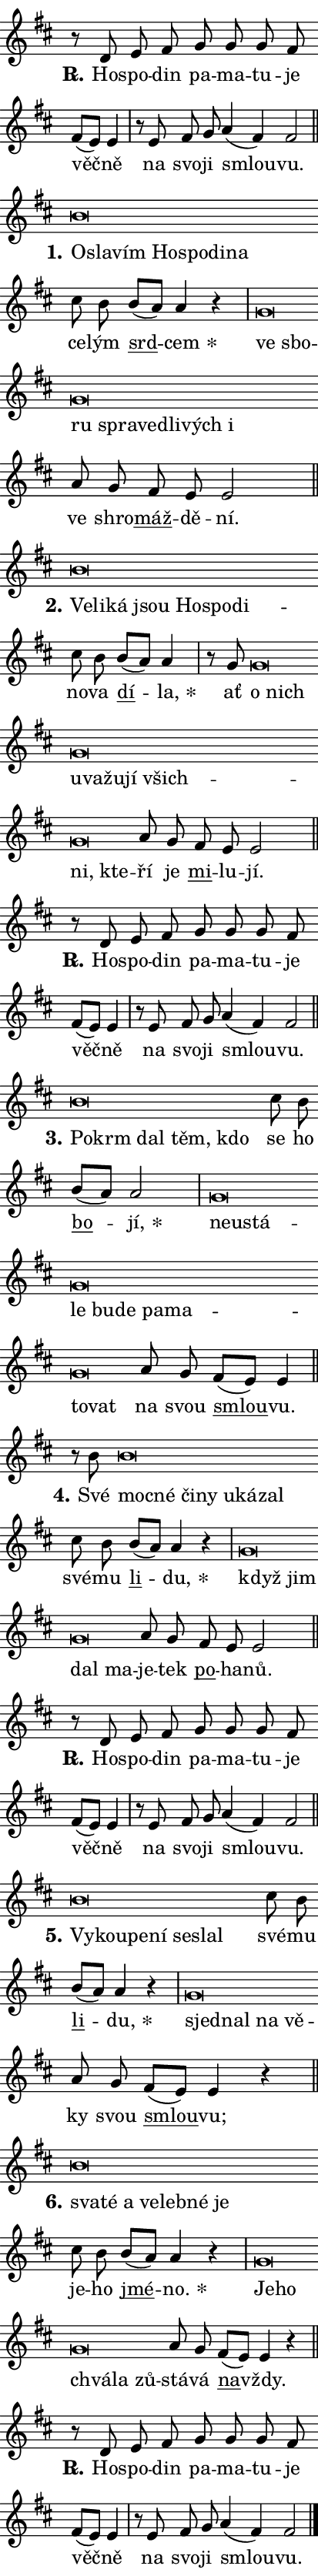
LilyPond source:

\version "2.22.1"
\header { tagline = "" }
\paper {
  indent = 0\cm
  top-margin = 0\cm
  right-margin = 0\cm
  bottom-margin = 0\cm
  left-margin = 0\cm
  paper-width = 7\cm
  page-breaking = #ly:one-page-breaking
  system-system-spacing.basic-distance = #11
  score-system-spacing.basic-distance = #11.3
  ragged-last = ##f
}


%% Author: Thomas Morley
%% https://lists.gnu.org/archive/html/lilypond-user/2020-05/msg00002.html
#(define (line-position grob)
"Returns position of @var[grob} in current system:
   @code{'start}, if at first time-step
   @code{'end}, if at last time-step
   @code{'middle} otherwise
"
  (let* ((col (ly:item-get-column grob))
         (ln (ly:grob-object col 'left-neighbor))
         (rn (ly:grob-object col 'right-neighbor))
         (col-to-check-left (if (ly:grob? ln) ln col))
         (col-to-check-right (if (ly:grob? rn) rn col))
         (break-dir-left
           (and
             (ly:grob-property col-to-check-left 'non-musical #f)
             (ly:item-break-dir col-to-check-left)))
         (break-dir-right
           (and
             (ly:grob-property col-to-check-right 'non-musical #f)
             (ly:item-break-dir col-to-check-right))))
        (cond ((eqv? 1 break-dir-left) 'start)
              ((eqv? -1 break-dir-right) 'end)
              (else 'middle))))

#(define (tranparent-at-line-position vctor)
  (lambda (grob)
  "Relying on @code{line-position} select the relevant enry from @var{vctor}.
Used to determine transparency,"
    (case (line-position grob)
      ((end) (not (vector-ref vctor 0)))
      ((middle) (not (vector-ref vctor 1)))
      ((start) (not (vector-ref vctor 2))))))

noteHeadBreakVisibility =
#(define-music-function (break-visibility)(vector?)
"Makes @code{NoteHead}s transparent relying on @var{break-visibility}"
#{
  \override NoteHead.transparent =
    #(tranparent-at-line-position break-visibility)
#})

#(define delete-ledgers-for-transparent-note-heads
  (lambda (grob)
    "Reads whether a @code{NoteHead} is transparent.
If so this @code{NoteHead} is removed from @code{'note-heads} from
@var{grob}, which is supposed to be @code{LedgerLineSpanner}.
As a result ledgers are not printed for this @code{NoteHead}"
    (let* ((nhds-array (ly:grob-object grob 'note-heads))
           (nhds-list
             (if (ly:grob-array? nhds-array)
                 (ly:grob-array->list nhds-array)
                 '()))
           ;; Relies on the transparent-property being done before
           ;; Staff.LedgerLineSpanner.after-line-breaking is executed.
           ;; This is fragile ...
           (to-keep
             (remove
               (lambda (nhd)
                 (ly:grob-property nhd 'transparent #f))
               nhds-list)))
      ;; TODO find a better method to iterate over grob-arrays, similiar
      ;; to filter/remove etc for lists
      ;; For now rebuilt from scratch
      (set! (ly:grob-object grob 'note-heads)  '())
      (for-each
        (lambda (nhd)
          (ly:pointer-group-interface::add-grob grob 'note-heads nhd))
        to-keep))))

hideNotes = {
  \noteHeadBreakVisibility #begin-of-line-visible
}
unHideNotes = {
  \noteHeadBreakVisibility #all-visible
}

% work-around for resetting accidentals
% https://lilypond.org/doc/v2.23/Documentation/notation/displaying-rhythms#unmetered-music
cadenzaMeasure = {
  \cadenzaOff
  \partial 1024 s1024
  \cadenzaOn
}

#(define-markup-command (accent layout props text) (markup?)
  "Underline accented syllable"
  (interpret-markup layout props
    #{\markup \override #'(offset . 4.3) \underline { #text }#}))

responsum = \markup \concat {
  "R" \hspace #-1.05 \path #0.1 #'((moveto 0 0.07) (lineto 0.9 0.8)) \hspace #0.05 "."
}

\layout {
    \context {
        \Staff
        \remove "Time_signature_engraver"
        \override LedgerLineSpanner.after-line-breaking = #delete-ledgers-for-transparent-note-heads
    }
    \context {
        \Voice {
            \override NoteHead.output-attributes = #'((class . "notehead"))
            \override Hairpin.height = #0.55
        }
    }
    \context {
        \Lyrics {
            \override StanzaNumber.output-attributes = #'((class . "stanzanumber"))
            \override LyricSpace.minimum-distance = #0.9
            \override LyricText.font-name = #"TeX Gyre Schola"
            \override LyricText.font-size = 1
            \override StanzaNumber.font-name = #"TeX Gyre Schola Bold"
            \override StanzaNumber.font-size = 1
        }
    }
}

% magnetic-lyrics.ily
%
%   written by
%     Jean Abou Samra <jean@abou-samra.fr>
%     Werner Lemberg <wl@gnu.org>
%
%   adapted by
%     Jiri Hon <jiri.hon@gmail.com>
%
% Version 2022-Apr-15

% https://www.mail-archive.com/lilypond-user@gnu.org/msg149350.html

#(define (Left_hyphen_pointer_engraver context)
   "Collect syllable-hyphen-syllable occurrences in lyrics and store
them in properties.  This engraver only looks to the left.  For
example, if the lyrics input is @code{foo -- bar}, it does the
following.

@itemize @bullet
@item
Set the @code{text} property of the @code{LyricHyphen} grob between
@q{foo} and @q{bar} to @code{foo}.

@item
Set the @code{left-hyphen} property of the @code{LyricText} grob with
text @q{foo} to the @code{LyricHyphen} grob between @q{foo} and
@q{bar}.
@end itemize

Use this auxiliary engraver in combination with the
@code{lyric-@/text::@/apply-@/magnetic-@/offset!} hook."
   (let ((hyphen #f)
         (text #f))
     (make-engraver
      (acknowledgers
       ((lyric-syllable-interface engraver grob source-engraver)
        (set! text grob)))
      (end-acknowledgers
       ((lyric-hyphen-interface engraver grob source-engraver)
        ;(when (not (grob::has-interface grob 'lyric-space-interface))
          (set! hyphen grob)));)
      ((stop-translation-timestep engraver)
       (when (and text hyphen)
         (ly:grob-set-object! text 'left-hyphen hyphen))
       (set! text #f)
       (set! hyphen #f)))))

#(define (lyric-text::apply-magnetic-offset! grob)
   "If the space between two syllables is less than the value in
property @code{LyricText@/.details@/.squash-threshold}, move the right
syllable to the left so that it gets concatenated with the left
syllable.

Use this function as a hook for
@code{LyricText@/.after-@/line-@/breaking} if the
@code{Left_@/hyphen_@/pointer_@/engraver} is active."
   (let ((hyphen (ly:grob-object grob 'left-hyphen #f)))
     (when hyphen
       (let ((left-text (ly:spanner-bound hyphen LEFT)))
         (when (grob::has-interface left-text 'lyric-syllable-interface)
           (let* ((common (ly:grob-common-refpoint grob left-text X))
                  (this-x-ext (ly:grob-extent grob common X))
                  (left-x-ext
                   (begin
                     ;; Trigger magnetism for left-text.
                     (ly:grob-property left-text 'after-line-breaking)
                     (ly:grob-extent left-text common X)))
                  ;; `delta` is the gap width between two syllables.
                  (delta (- (interval-start this-x-ext)
                            (interval-end left-x-ext)))
                  (details (ly:grob-property grob 'details))
                  (threshold (assoc-get 'squash-threshold details 0.2)))
             (when (< delta threshold)
               (let* (;; We have to manipulate the input text so that
                      ;; ligatures crossing syllable boundaries are not
                      ;; disabled.  For languages based on the Latin
                      ;; script this is essentially a beautification.
                      ;; However, for non-Western scripts it can be a
                      ;; necessity.
                      (lt (ly:grob-property left-text 'text))
                      (rt (ly:grob-property grob 'text))
                      (is-space (grob::has-interface hyphen 'lyric-space-interface))
                      (space (if is-space " " ""))
                      (space-markup (grob-interpret-markup grob " "))
                      (space-size (interval-length (ly:stencil-extent space-markup X)))
                      (extra-delta (if is-space space-size 0))
                      ;; Append new syllable.
                      (ltrt-space (if (and (string? lt) (string? rt))
                                (string-append lt space rt)
                                (make-concat-markup (list lt space rt))))
                      ;; Right-align `ltrt` to the right side.
                      (ltrt-space-markup (grob-interpret-markup
                               grob
                               (make-translate-markup
                                (cons (interval-length this-x-ext) 0)
                                (make-right-align-markup ltrt-space)))))
                 (begin
                   ;; Don't print `left-text`.
                   (ly:grob-set-property! left-text 'stencil #f)
                   ;; Set text and stencil (which holds all collected
                   ;; syllables so far) and shift it to the left.
                   (ly:grob-set-property! grob 'text ltrt-space)
                   (ly:grob-set-property! grob 'stencil ltrt-space-markup)
                   (ly:grob-translate-axis! grob (- (- delta extra-delta)) X))))))))))


#(define (lyric-hyphen::displace-bounds-first grob)
   ;; Make very sure this callback isn't triggered too early.
   (let ((left (ly:spanner-bound grob LEFT))
         (right (ly:spanner-bound grob RIGHT)))
     (ly:grob-property left 'after-line-breaking)
     (ly:grob-property right 'after-line-breaking)
     (ly:lyric-hyphen::print grob)))

squashThreshold = #0.4

\layout {
  \context {
    \Lyrics
    \consists #Left_hyphen_pointer_engraver
    \override LyricText.after-line-breaking =
      #lyric-text::apply-magnetic-offset!
    \override LyricHyphen.stencil = #lyric-hyphen::displace-bounds-first
    \override LyricText.details.squash-threshold = \squashThreshold
    \override LyricHyphen.minimum-distance = 0
    \override LyricHyphen.minimum-length = \squashThreshold
  }
}

squash = \override LyricText.details.squash-threshold = 9999
unSquash = \override LyricText.details.squash-threshold = \squashThreshold

left = \override LyricText.self-alignment-X = #LEFT
unLeft = \revert LyricText.self-alignment-X

starOffset = #(lambda (grob) 
                (let ((x_offset (ly:self-alignment-interface::aligned-on-x-parent grob)))
                  (if (= x_offset 0) 0 (+ x_offset 1.2))))

star = #(define-music-function (syllable)(string?)
"Append star separator at the end of a syllable"
#{
  \once \override LyricText.X-offset = #starOffset
  \lyricmode { \markup {
    #syllable
    \override #'((font-name . "TeX Gyre Schola Bold")) \hspace #0.2 \lower #0.65 \larger "*"
  } }
#})

starAccent = #(define-music-function (syllable)(string?)
"Append star separator at the end of a syllable and make accent"
#{
  \once \override LyricText.X-offset = #starOffset
  \lyricmode { \markup {
    \accent #syllable
    \override #'((font-name . "TeX Gyre Schola Bold")) \hspace #0.2 \lower #0.65 \larger "*"
  } }
#})

breath = #(define-music-function (syllable)(string?)
"Append breathing indicator at the end of a syllable"
#{
  \lyricmode { \markup { #syllable "+" } }
#})

optionalBreath = #(define-music-function (syllable)(string?)
"Append optional breathing indicator at the end of a syllable"
#{
  \lyricmode { \markup { #syllable "(+)" } }
#})


\score {
    <<
        \new Voice = "melody" { \cadenzaOn \key d \major \relative { r8 d' e fis g g g fis \bar "" fis[( e)] e4 \cadenzaMeasure \bar "|" r8 e fis g \bar "" a4( fis) fis2 \cadenzaMeasure \bar "||" \break } }
        \new Lyrics \lyricsto "melody" { \lyricmode { \set stanza = \responsum
Ho -- spo -- din pa -- ma -- tu -- je věč -- ně na svo -- ji smlou -- vu. } }
    >>
    \layout {}
}

\score {
    <<
        \new Voice = "melody" { \cadenzaOn \key d \major \relative { b'\breve*1/16 \hideNotes \breve*1/16 \bar "" \breve*1/16 \bar "" \breve*1/16 \bar "" \breve*1/16 \bar "" \breve*1/16 \breve*1/16 \bar "" \unHideNotes cis8 b \bar "" b[( a)] a4 r \cadenzaMeasure \bar "|" g\breve*1/16 \hideNotes \breve*1/16 \bar "" \breve*1/16 \bar "" \breve*1/16 \bar "" \breve*1/16 \bar "" \breve*1/16 \bar "" \breve*1/16 \breve*1/16 \bar "" \unHideNotes a8 g \bar "" fis e e2 \cadenzaMeasure \bar "||" \break } }
        \new Lyrics \lyricsto "melody" { \lyricmode { \set stanza = "1."
\left O -- \squash sla -- vím Ho -- spo -- di -- na \unLeft \unSquash ce -- lým \markup \accent srd -- \star cem \left ve \squash sbo -- ru spra -- ve -- dli -- vých i \unLeft \unSquash ve shro -- \markup \accent máž -- dě -- ní. } }
    >>
    \layout {}
}

\score {
    <<
        \new Voice = "melody" { \cadenzaOn \key d \major \relative { b'\breve*1/16 \hideNotes \breve*1/16 \bar "" \breve*1/16 \bar "" \breve*1/16 \bar "" \breve*1/16 \bar "" \breve*1/16 \breve*1/16 \bar "" \unHideNotes cis8 b \bar "" b[( a)] a4 \cadenzaMeasure \bar "|" r8 g g\breve*1/16 \hideNotes \breve*1/16 \bar "" \breve*1/16 \bar "" \breve*1/16 \bar "" \breve*1/16 \bar "" \breve*1/16 \bar "" \breve*1/16 \bar "" \breve*1/16 \breve*1/16 \bar "" \unHideNotes a8 g \bar "" fis e e2 \cadenzaMeasure \bar "||" \break } }
        \new Lyrics \lyricsto "melody" { \lyricmode { \set stanza = "2."
\left Ve -- \squash li -- ká jsou Ho -- spo -- di -- \unLeft \unSquash no -- va \markup \accent dí -- \star la, ať \left o \squash nich u -- va -- žu -- jí všich -- ni, kte -- \unLeft \unSquash ří je \markup \accent mi -- lu -- jí. } }
    >>
    \layout {}
}

\score {
    <<
        \new Voice = "melody" { \cadenzaOn \key d \major \relative { r8 d' e fis g g g fis \bar "" fis[( e)] e4 \cadenzaMeasure \bar "|" r8 e fis g \bar "" a4( fis) fis2 \cadenzaMeasure \bar "||" \break } }
        \new Lyrics \lyricsto "melody" { \lyricmode { \set stanza = \responsum
Ho -- spo -- din pa -- ma -- tu -- je věč -- ně na svo -- ji smlou -- vu. } }
    >>
    \layout {}
}

\score {
    <<
        \new Voice = "melody" { \cadenzaOn \key d \major \relative { b'\breve*1/16 \hideNotes \breve*1/16 \bar "" \breve*1/16 \bar "" \breve*1/16 \breve*1/16 \bar "" \unHideNotes cis8 b \bar "" b[( a)] a2 \cadenzaMeasure \bar "|" g\breve*1/16 \hideNotes \breve*1/16 \bar "" \breve*1/16 \bar "" \breve*1/16 \bar "" \breve*1/16 \bar "" \breve*1/16 \bar "" \breve*1/16 \bar "" \breve*1/16 \bar "" \breve*1/16 \breve*1/16 \bar "" \unHideNotes a8 g \bar "" fis[( e)] e4 \cadenzaMeasure \bar "||" \break } }
        \new Lyrics \lyricsto "melody" { \lyricmode { \set stanza = "3."
\left Po -- \squash krm dal těm, kdo \unLeft \unSquash se ho \markup \accent bo -- \star jí, \left ne -- \squash u -- stá -- le bu -- de pa -- ma -- to -- vat \unLeft \unSquash na svou \markup \accent smlou -- vu. } }
    >>
    \layout {}
}

\score {
    <<
        \new Voice = "melody" { \cadenzaOn \key d \major \relative { r8 b' b\breve*1/16 \hideNotes \breve*1/16 \bar "" \breve*1/16 \bar "" \breve*1/16 \bar "" \breve*1/16 \bar "" \breve*1/16 \breve*1/16 \bar "" \unHideNotes cis8 b \bar "" b[( a)] a4 r \cadenzaMeasure \bar "|" g\breve*1/16 \hideNotes \breve*1/16 \bar "" \breve*1/16 \breve*1/16 \bar "" \unHideNotes a8 g \bar "" fis e e2 \cadenzaMeasure \bar "||" \break } }
        \new Lyrics \lyricsto "melody" { \lyricmode { \set stanza = "4."
Své \left moc -- \squash né či -- ny u -- ká -- zal \unLeft \unSquash své -- mu \markup \accent li -- \star du, \left když \squash jim dal ma -- \unLeft \unSquash je -- tek \markup \accent po -- ha -- nů. } }
    >>
    \layout {}
}

\score {
    <<
        \new Voice = "melody" { \cadenzaOn \key d \major \relative { r8 d' e fis g g g fis \bar "" fis[( e)] e4 \cadenzaMeasure \bar "|" r8 e fis g \bar "" a4( fis) fis2 \cadenzaMeasure \bar "||" \break } }
        \new Lyrics \lyricsto "melody" { \lyricmode { \set stanza = \responsum
Ho -- spo -- din pa -- ma -- tu -- je věč -- ně na svo -- ji smlou -- vu. } }
    >>
    \layout {}
}

\score {
    <<
        \new Voice = "melody" { \cadenzaOn \key d \major \relative { b'\breve*1/16 \hideNotes \breve*1/16 \bar "" \breve*1/16 \bar "" \breve*1/16 \bar "" \breve*1/16 \breve*1/16 \bar "" \unHideNotes cis8 b \bar "" b[( a)] a4 r \cadenzaMeasure \bar "|" g\breve*1/16 \hideNotes \breve*1/16 \bar "" \breve*1/16 \breve*1/16 \bar "" \unHideNotes a8 g \bar "" fis[( e)] e4 r \cadenzaMeasure \bar "||" \break } }
        \new Lyrics \lyricsto "melody" { \lyricmode { \set stanza = "5."
\left Vy -- \squash kou -- pe -- ní se -- slal \unLeft \unSquash své -- mu \markup \accent li -- \star du, \left sjed -- \squash nal na vě -- \unLeft \unSquash ky svou \markup \accent smlou -- vu; } }
    >>
    \layout {}
}

\score {
    <<
        \new Voice = "melody" { \cadenzaOn \key d \major \relative { b'\breve*1/16 \hideNotes \breve*1/16 \bar "" \breve*1/16 \bar "" \breve*1/16 \bar "" \breve*1/16 \bar "" \breve*1/16 \breve*1/16 \bar "" \unHideNotes cis8 b \bar "" b[( a)] a4 r \cadenzaMeasure \bar "|" g\breve*1/16 \hideNotes \breve*1/16 \bar "" \breve*1/16 \bar "" \breve*1/16 \breve*1/16 \bar "" \unHideNotes a8 g \bar "" fis[( e)] e4 r \cadenzaMeasure \bar "||" \break } }
        \new Lyrics \lyricsto "melody" { \lyricmode { \set stanza = "6."
\left sva -- \squash té a ve -- leb -- né je \unLeft \unSquash je -- ho \markup \accent jmé -- \star no. \left Je -- \squash ho chvá -- la zů -- \unLeft \unSquash stá -- vá \markup \accent na -- vždy. } }
    >>
    \layout {}
}

\score {
    <<
        \new Voice = "melody" { \cadenzaOn \key d \major \relative { r8 d' e fis g g g fis \bar "" fis[( e)] e4 \cadenzaMeasure \bar "|" r8 e fis g \bar "" a4( fis) fis2 \cadenzaMeasure \bar "||" \break } \bar "|." }
        \new Lyrics \lyricsto "melody" { \lyricmode { \set stanza = \responsum
Ho -- spo -- din pa -- ma -- tu -- je věč -- ně na svo -- ji smlou -- vu. } }
    >>
    \layout {}
}
